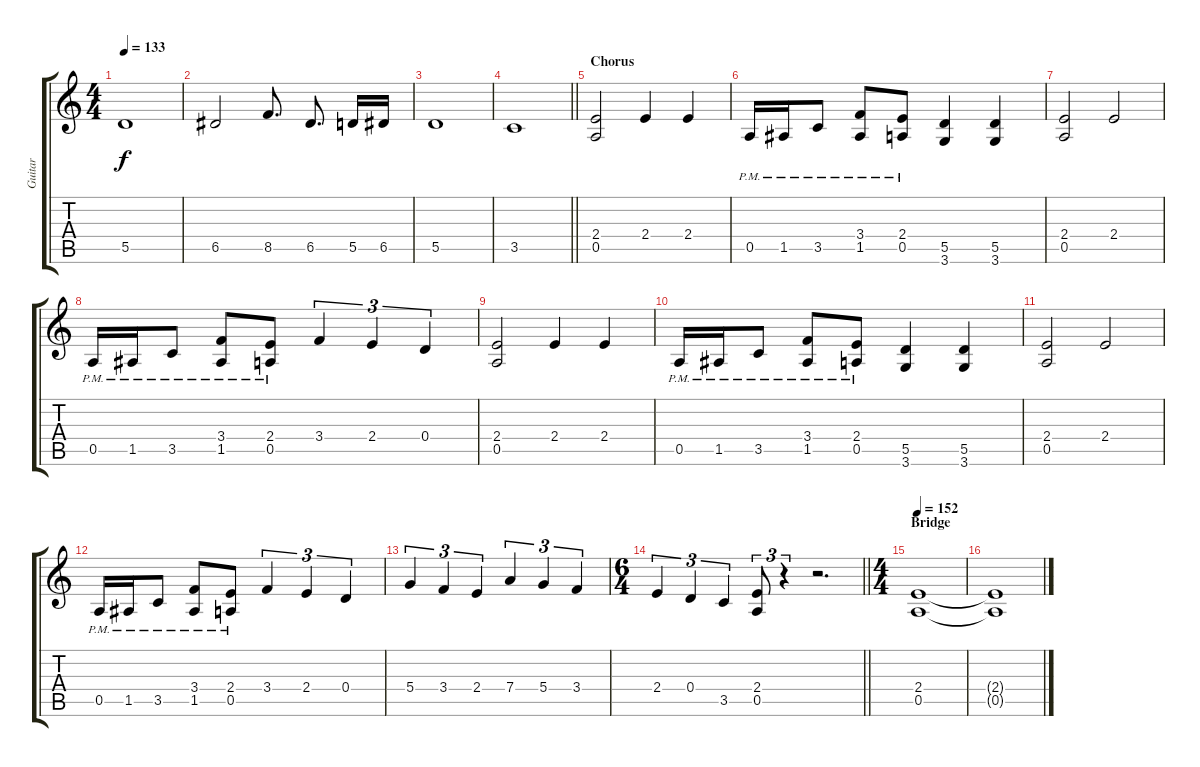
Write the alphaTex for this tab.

\track ("Guitar" "Guitar") {instrument distortionguitar}
\staff {score tabs}
\tuning (E4 B3 G3 D3 A2 E2) {hide}
\ts (4 4)
\tempo 133
\clef g2
\ks aminor
5.5.1{dy f} |
6.5.2 8.5.8{d beam split} 6.5.8{d} 5.5.16 6.5.16 |
5.5.1 |
\barLineRight lightlight
3.5.1 |
\section ("" "Chorus")
(2.4 0.5).2 2.4.4 2.4.4 |
0.5{pm}.16 1.5{pm}.16 3.5{pm}.8 (3.4{pm} 1.5{pm}).8 (2.4{pm} 0.5{pm}).8 (5.5 3.6).4 (5.5 3.6).4 |
(2.4 0.5).2 2.4.2 |
0.5{pm}.16 1.5{pm}.16 3.5{pm}.8 (3.4{pm} 1.5{pm}).8 (2.4{pm} 0.5{pm}).8 3.4.4{tu (3 2)} 2.4.4{tu (3 2)} 0.4.4{tu (3 2)} |
(2.4 0.5).2 2.4.4 2.4.4 |
0.5{pm}.16 1.5{pm}.16 3.5{pm}.8 (3.4{pm} 1.5{pm}).8 (2.4{pm} 0.5{pm}).8 (5.5 3.6).4 (5.5 3.6).4 |
(2.4 0.5).2 2.4.2 |
0.5{pm}.16 1.5{pm}.16 3.5{pm}.8 (3.4{pm} 1.5{pm}).8 (2.4{pm} 0.5{pm}).8 3.4.4{tu (3 2)} 2.4.4{tu (3 2)} 0.4.4{tu (3 2)} |
5.4.4{tu (3 2)} 3.4.4{tu (3 2)} 2.4.4{tu (3 2)} 7.4.4{tu (3 2)} 5.4.4{tu (3 2)} 3.4.4{tu (3 2)} |
\ts (6 4)
\barLineRight lightlight
2.4.4{tu (3 2)} 0.4.4{tu (3 2)} 3.5.4{tu (3 2)} (2.4 0.5).8{tu (3 2)} r.4{tu (3 2)} r.2{d} |
\ts (4 4)
\section ("" "Bridge")
\tempo 152
(2.4 0.5).1 |
(2.4{t} 0.5{t}).1
